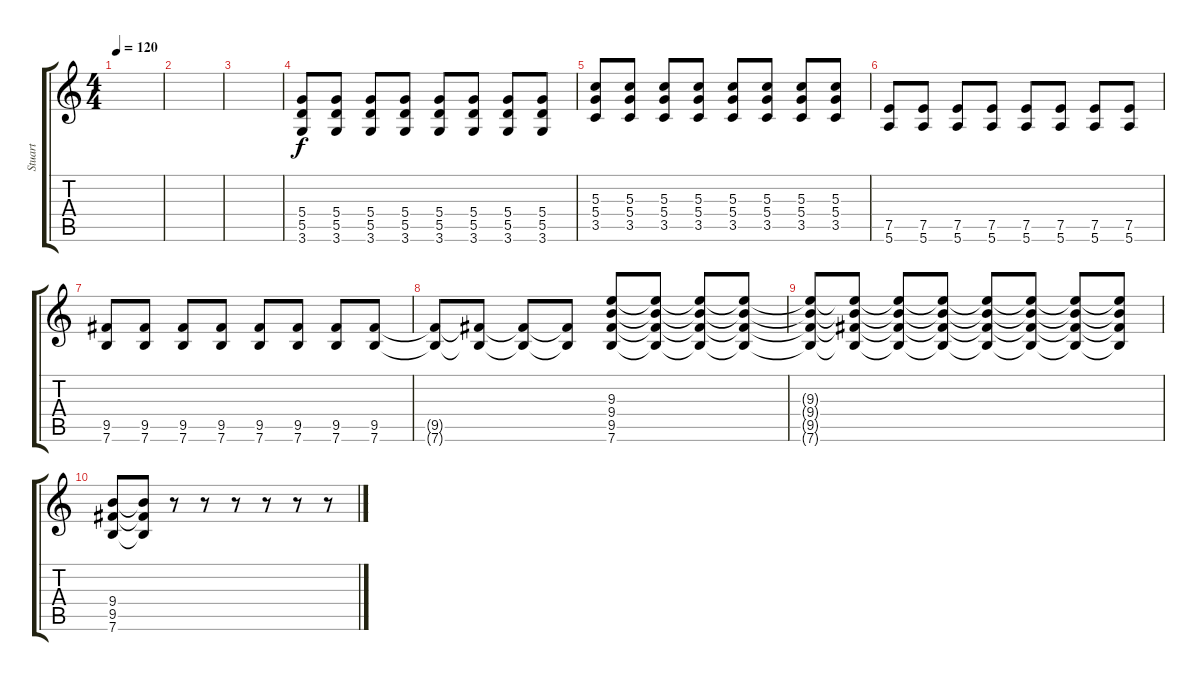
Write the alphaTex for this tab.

\track ("Stuart" "Stuart") {instrument distortionguitar}
\staff {score tabs}
\tuning (E4 B3 G3 D3 A2 E2) {hide}
\ts (4 4)
\tempo 120
\clef g2
\ks c
|
|
|
(5.4 5.5 3.6).8 (5.4 5.5 3.6).8 (5.4 5.5 3.6).8 (5.4 5.5 3.6).8 (5.4 5.5 3.6).8 (5.4 5.5 3.6).8 (5.4 5.5 3.6).8 (5.4 5.5 3.6).8 |
(5.3 5.4 3.5).8 (5.3 5.4 3.5).8 (5.3 5.4 3.5).8 (5.3 5.4 3.5).8 (5.3 5.4 3.5).8 (5.3 5.4 3.5).8 (5.3 5.4 3.5).8 (5.3 5.4 3.5).8 |
(7.5 5.6).8 (7.5 5.6).8 (7.5 5.6).8 (7.5 5.6).8 (7.5 5.6).8 (7.5 5.6).8 (7.5 5.6).8 (7.5 5.6).8 |
(9.5 7.6).8 (9.5 7.6).8 (9.5 7.6).8 (9.5 7.6).8 (9.5 7.6).8 (9.5 7.6).8 (9.5 7.6).8 (9.5 7.6).8 |
(9.5{t} 7.6{t}).8 (9.5{t} 7.6{t}).8 (9.5{t} 7.6{t}).8 (9.5{t} 7.6{t}).8 (9.3 9.4 9.5 7.6).8 (9.3{t} 9.4{t} 9.5{t} 7.6{t}).8 (9.3{t} 9.4{t} 9.5{t} 7.6{t}).8 (9.3{t} 9.4{t} 9.5{t} 7.6{t}).8 |
(9.3{t} 9.4{t} 9.5{t} 7.6{t}).8 (9.3{t} 9.4{t} 9.5{t} 7.6{t}).8 (9.3{t} 9.4{t} 9.5{t} 7.6{t}).8 (9.3{t} 9.4{t} 9.5{t} 7.6{t}).8 (9.3{t} 9.4{t} 9.5{t} 7.6{t}).8 (9.3{t} 9.4{t} 9.5{t} 7.6{t}).8 (9.3{t} 9.4{t} 9.5{t} 7.6{t}).8 (9.3{t} 9.4{t} 9.5{t} 7.6{t}).8 |
(9.4 9.5 7.6).8 (9.4{t} 9.5{t} 7.6{t}).8 r.8 r.8 r.8 r.8 r.8 r.8
